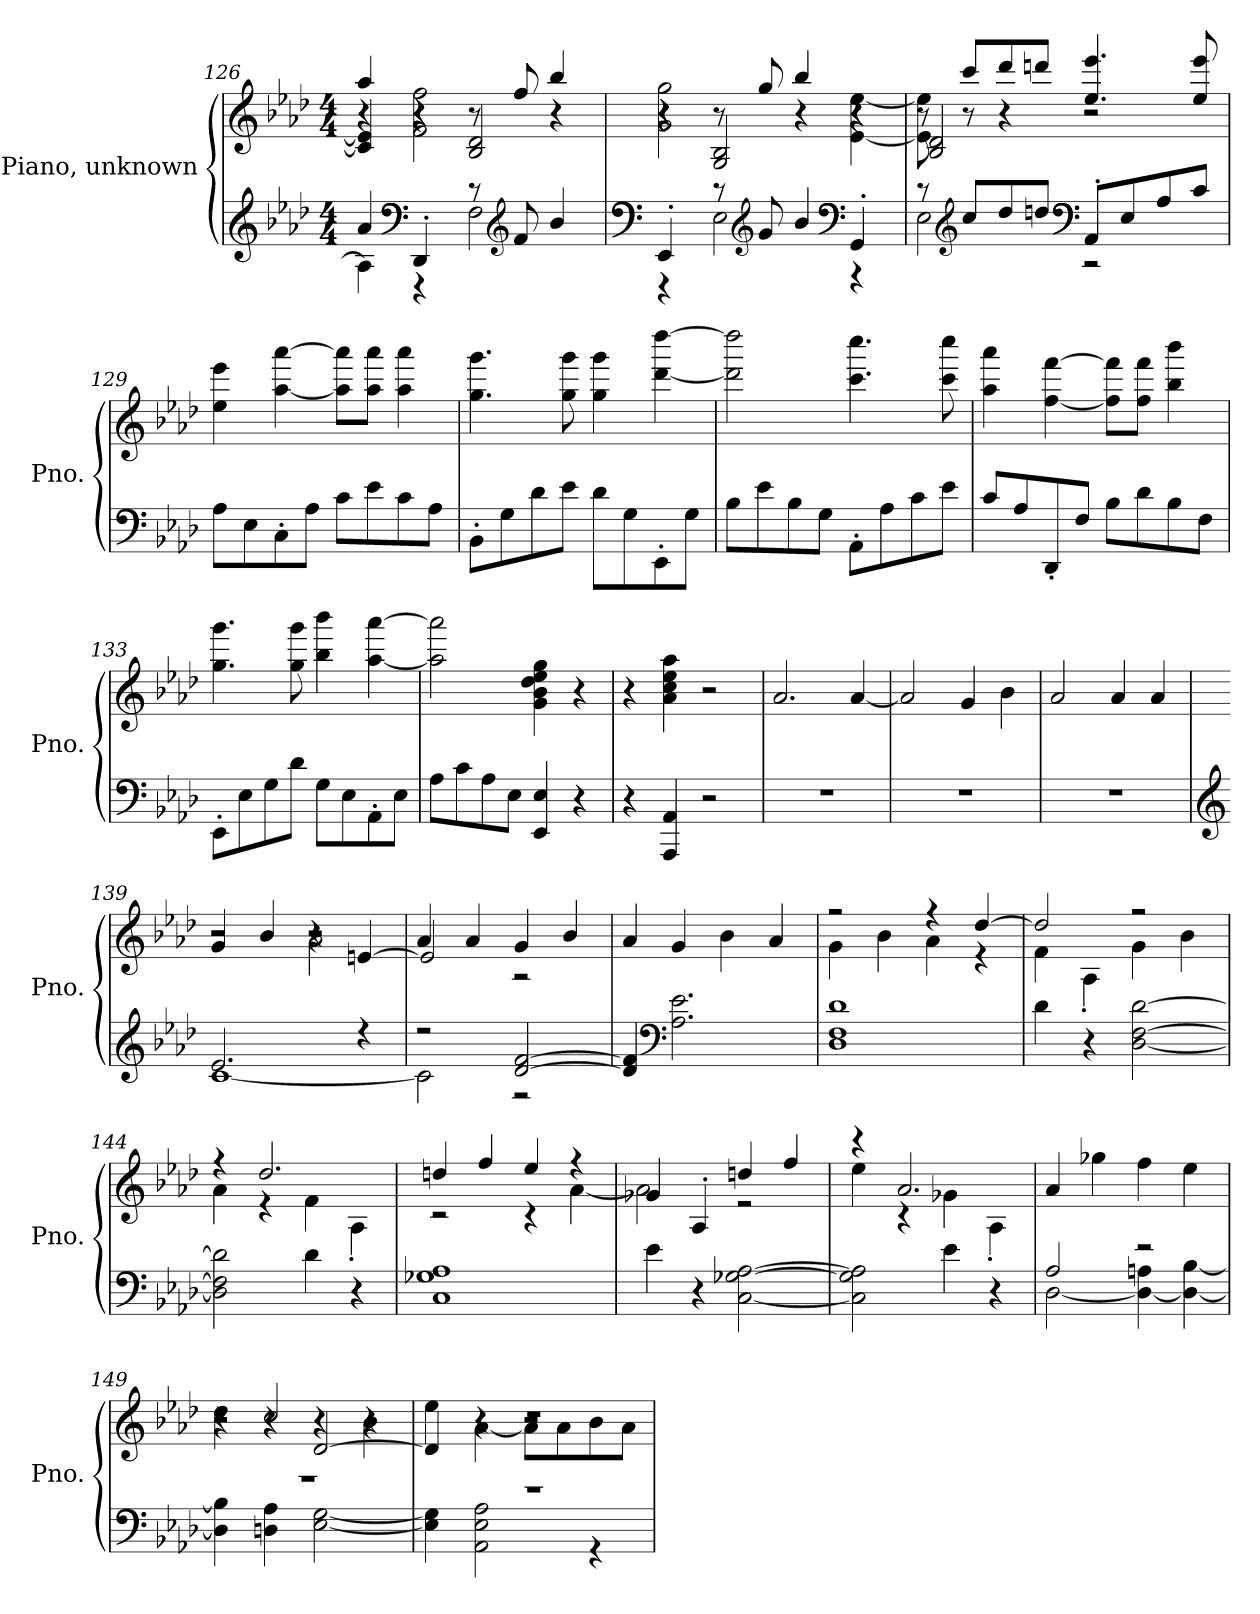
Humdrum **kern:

**kern	**kern
*part1	*part1
*staff2	*staff1
*I"Piano, unknown	*
*I'Pno.	*
*clefG2	*clefG2
*k[b-e-a-d-]	*k[b-e-a-d-]
*M4/4	*M4/4
=126	=126
*^	*^
*	*	*	*^
4a-/	4A-\]	4aa-/	4r	4c/] 4e-/]
*clefF4	*	*	*	*
4DD-'/	4r	4r	2f\ 2ff\	4r
8r	2F\	8r	.	2B-/ 2d-/
*clefG2	*	*	*	*
8f/	.	8ff/	.	.
4b-/	.	4bb-/	4r	.
=127	=127	=127	=127	=127
*clefF4	*	*	*	*
4EE-'/	4r	4r	2g\ 2gg\	4r
8r	2E-\	8r	.	2G/ 2B-/
*clefG2	*	*	*	*
8g/	.	8gg/	.	.
4b-/	.	4bb-/	4r	.
*clefF4	*	*	*	*
4GG'/	4r	4r	[4e-\ [4ee-\	4r
!!LO:LB:g=z	!!	!!
=128	=128	=128	=128	=128
8r	2E-\	8r	8e-\] 8ee-\]	2B-/ 2d-/
*clefG2	*	*	*	*
8cc/L	.	8ccc/L	8r	.
8dd-/	.	8ddd-/	4r	.
8ddn/J	.	8dddn/J	.	.
*clefF4	*	*	*	*
8AA-'/L	2r	4.ee-/ 4.eee-/	2r	2r
8E-/	.	.	.	.
8A-/	.	.	.	.
8c/J	.	8ee-/ 8eee-/	.	.
*v	*v	*	*	*
*	*v	*v	*v
=129	=129
8A-\L	4ee-\ 4eee-\
8E-\	.
8C'\	[4aa-\ [4aaa-\
8A-\J	.
8c\L	8aa-\] 8aaa-\]L
8e-\	8aa-\ 8aaa-\J
8c\	4aa-\ 4aaa-\
8A-\J	.
=130	=130
8BB-'\L	4.gg\ 4.ggg\
8G\	.
8d-\	.
8e-\J	8gg\ 8ggg\
8d-\L	4gg\ 4ggg\
8G\	.
8EE-'\	[4ddd-\ [4dddd-\
8G\J	.
=131	=131
8B-\L	2ddd-\] 2dddd-\]
8e-\	.
8B-\	.
8G\J	.
8AA-'\L	4.ccc\ 4.cccc\
8A-\	.
8c\	.
8e-\J	8ccc\ 8cccc\
!!LO:LB:g=z
=132	=132
8c/L	4aa-\ 4aaa-\
8A-/	.
8DD-'/	[4ff\ [4fff\
8F/J	.
8B-\L	8ff\] 8fff\]L
8d-\	8ff\ 8fff\J
8B-\	4bb-\ 4bbb-\
8F\J	.
=133	=133
8EE-'\L	4.gg\ 4.ggg\
8E-\	.
8G\	.
8d-\J	8gg\ 8ggg\
8G\L	4bb-\ 4bbb-\
8E-\	.
8AA-'\	[4aa-\ [4aaa-\
8E-\J	.
=134	=134
8A-\L	2aa-\] 2aaa-\]
8c\	.
8A-\	.
8E-\J	.
4EE-/ 4E-/	4g\ 4b-\ 4dd-\ 4ee-\ 4gg\
4r	4r
=135	=135
4r	4r
4AAA-/ 4AA-/	4a-\ 4cc\ 4ee-\ 4aa-\
2r	2r
=136	=136
1r	2.a-/
.	[4a-/
=137	=137
1r	2a-/]
.	4g/
.	4b-\
=138	=138
1r	2a-/
.	4a-/
.	4a-/
!!LO:LB:g=z
=139	=139
*clefG2	*
*^	*^
*	*	*	*^
2.e-/	[1c	4g/	2r	2r
.	.	4b-/	.	.
.	.	2r	2a-\	4r
4r	.	.	.	[4en/
*	*	*	*v	*v
=140	=140	=140	=140
2r	2c\]	4a-/	2e/]
.	.	4a-/	.
[2d-/ [2f/	2r	4g/	2r
.	.	4b-/	.
*v	*v	*	*
*	*v	*v
=141	=141
4d-/] 4f/]	4a-/
*clefF4	*
2.A-\ 2.e-\	4g/
.	4b-\
.	4a-/
=142	=142
*	*^
1D- 1F 1d-	2r	4g\
.	.	4b-\
.	4r	4a-\
.	[4dd-/	4r
=143	=143	=143
4d-\	2dd-/]	4f\
4r	.	4A-'\
[2D-\ [2F\ [2d-\	2r	4g\
.	.	4b-\
=144	=144	=144
2D-\] 2F\] 2d-\]	4r	4a-\
.	2.dd-/	4r
4d-\	.	4f\
4r	.	4A-'\
=145	=145	=145
1C 1G-X 1A-	4ddn/	2r
.	4ff/	.
.	4ee-/	4r
.	4r	[4a-\
!!LO:PB:g=z	!!
=146	=146	=146
4e-\	4g-X/	2a-\]
4r	4A-'/	.
[2C\ [2G-X\ [2A-\	4ddn/	2r
.	4ff/	.
=147	=147	=147
2C\] 2G-\] 2A-\]	4r	4ee-\
.	2.a-/	4r
4e-\	.	4g-X\
4r	.	4A-'\
*	*v	*v
=148	=148
*^	*
2A-/	[2D-\	4a-/
.	.	4gg-X\
2r	4D-\_ 4An\	4ff\
.	4D-\_ [4B-\	4ee-\
=149	=149	=149
*	*	*^
*	*	*	*^
1r	4D-\] 4B-\]	4r	4dd-\	2r
.	4Dn\ 4A-\	2cc/	4r	.
.	[2E-\ [2G\	.	4r	[2d-/
.	.	4r	4b-\	.
=150	=150	=150	=150	=150
1r	4E-\] 4G\]	1r	4ee-\	4d-/]
.	2AA-\ 2E-\ 2A-\	.	[4a-\	4r
.	.	.	8a-\L]	2r
.	.	.	8a-\	.
.	4r	.	8b-\	.
.	.	.	8a-\J	.
*v	*v	*	*	*
*	*v	*v	*v
=	=
*-	*-
